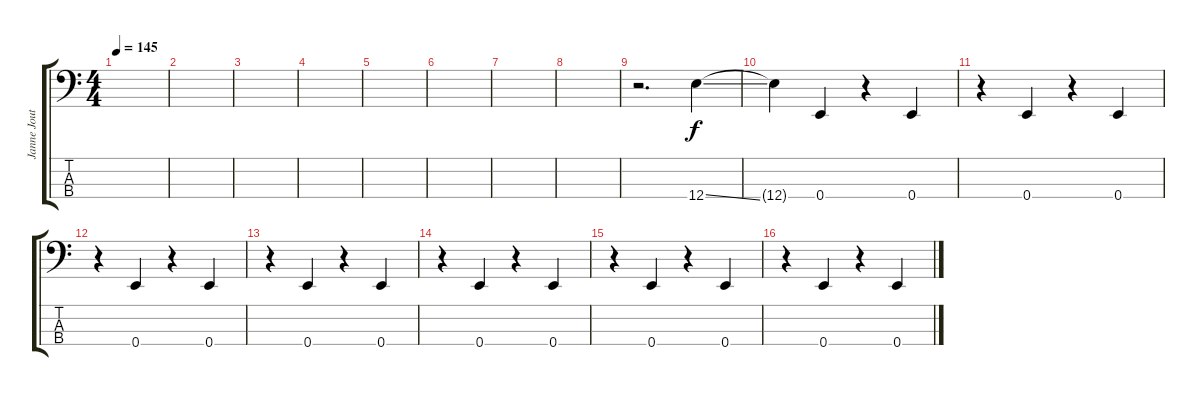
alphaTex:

\track ("Janne Joutsenniemi" "Janne Jout") {instrument electricbassfinger}
\staff {score tabs}
\tuning (G2 D2 A1 E1) {hide}
\ts (4 4)
\tempo 145
\clef f4
\ks c
|
|
|
|
|
|
|
|
r.2{d} 12.4{ss}.4 |
12.4{t}.4 0.4.4 r.4 0.4.4 |
r.4 0.4.4 r.4 0.4.4 |
r.4 0.4.4 r.4 0.4.4 |
r.4 0.4.4 r.4 0.4.4 |
r.4 0.4.4 r.4 0.4.4 |
r.4 0.4.4 r.4 0.4.4 |
r.4 0.4.4 r.4 0.4.4
